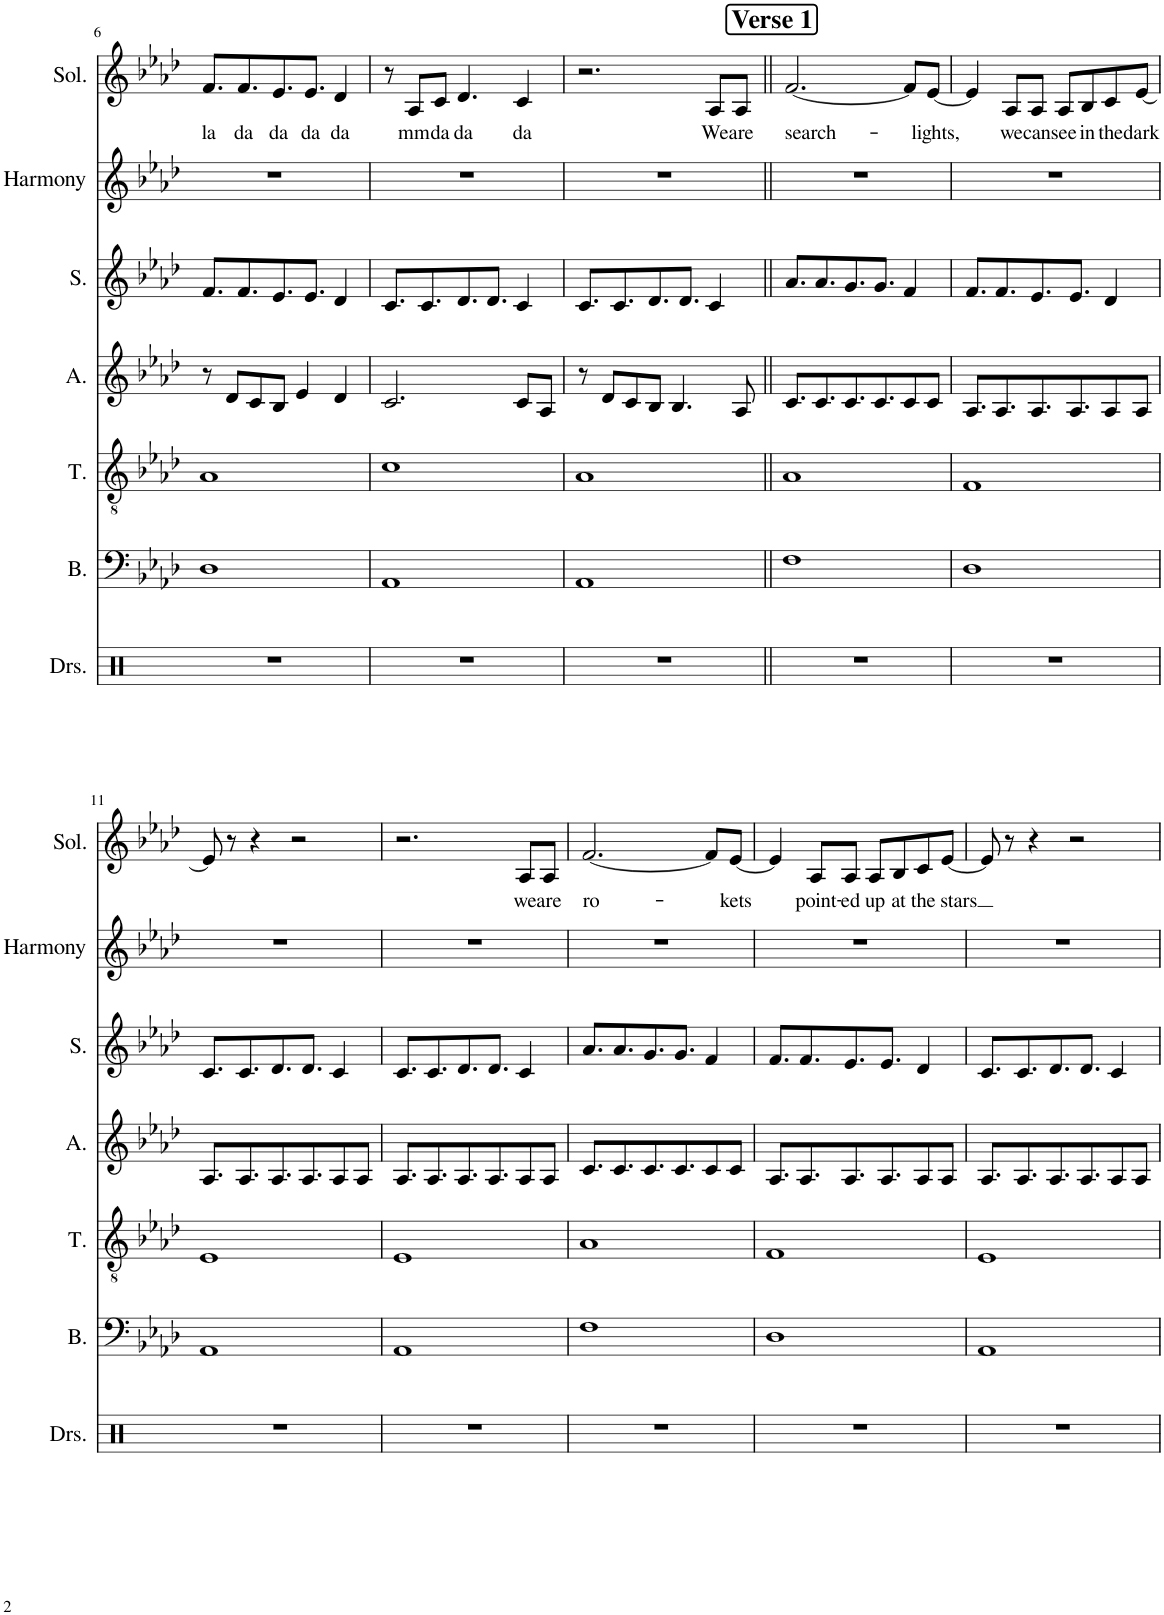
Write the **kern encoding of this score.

**kern	**kern	**kern	**kern	**kern	**kern	**kern	**text
*part7	*part6	*part5	*part4	*part3	*part2	*part1	*part1
*staff7	*staff6	*staff5	*staff4	*staff3	*staff2	*staff1	*staff1
*I"Drumset	*I"Bass	*I"Tenor	*I"Alto	*I"Soprano	*I"Harmony	*I"Solo	*
*I'Drs.	*I'B.	*I'T.	*I'A.	*I'S.	*I'Harmony	*I'Sol.	*
!!LO:PB:g=z
*clefX	*clefF4	*clefGv2	*clefG2	*clefG2	*clefG2	*clefG2	*
*k[]	*k[b-e-a-d-]	*k[b-e-a-d-]	*k[b-e-a-d-]	*k[b-e-a-d-]	*k[b-e-a-d-]	*k[b-e-a-d-]	*
*M4/4	*M4/4	*M4/4	*M4/4	*M4/4	*M4/4	*M4/4	*
=6	=6	=6	=6	=6	=6	=6	=6
!	!	!	!	!	!	!	!LO:LY:b
1r	1D-	1A-	8r	8.f/L	1r	8.f/L	la
.	.	.	8d-/L	.	.	.	.
!	!	!	!	!	!	!	!LO:LY:b
.	.	.	.	8.f/	.	8.f/	da
.	.	.	8c/	.	.	.	.
!	!	!	!	!	!	!	!LO:LY:b
.	.	.	8B-/J	8.e-/	.	8.e-/	da
.	.	.	4e-/	.	.	.	.
!	!	!	!	!	!	!	!LO:LY:b
.	.	.	.	8.e-/J	.	8.e-/J	da
!	!	!	!	!	!	!	!LO:LY:b
.	.	.	4d-/	4d-/	.	4d-/	da
=7	=7	=7	=7	=7	=7	=7	=7
1r	1AA-	1c	2.c/	8.c/L	1r	8r	.
!	!	!	!	!	!	!	!LO:LY:b
.	.	.	.	.	.	8A-/L	mm
.	.	.	.	8.c/	.	.	.
!	!	!	!	!	!	!	!LO:LY:b
.	.	.	.	.	.	8c/J	da
!	!	!	!	!	!	!	!LO:LY:b
.	.	.	.	8.d-/	.	4.d-/	da
.	.	.	.	8.d-/J	.	.	.
!	!	!	!	!	!	!	!LO:LY:b
.	.	.	8c/L	4c/	.	4c/	da
.	.	.	8A-/J	.	.	.	.
=8	=8	=8	=8	=8	=8	=8	=8
1r	1AA-	1A-	8r	8.c/L	1r	2.r	.
.	.	.	8d-/L	.	.	.	.
.	.	.	.	8.c/	.	.	.
.	.	.	8c/	.	.	.	.
.	.	.	8B-/J	8.d-/	.	.	.
.	.	.	4.B-/	.	.	.	.
.	.	.	.	8.d-/J	.	.	.
!	!	!	!	!	!	!	!LO:LY:b
.	.	.	.	4c/	.	8A-/L	We
!	!	!	!	!	!	!	!LO:LY:b
.	.	.	8A-/	.	.	8A-/J	are
!!LO:REH:place=s1:a:B:cj:fs=14:t=Verse 1
=9||	=9||	=9||	=9||	=9||	=9||	=9||	=9||
!	!	!	!	!	!	!	!LO:LY:b
1r	1F	1A-	8.c/L	8.a-/L	1r	[2.f/	search-
.	.	.	8.c/	8.a-/	.	.	.
.	.	.	8.c/	8.g/	.	.	.
.	.	.	8.c/	8.g/J	.	.	.
.	.	.	8c/	4f/	.	8f/L]	.
!	!	!	!	!	!	!	!LO:LY:b
.	.	.	8c/J	.	.	[8e-/J	-lights,
=10	=10	=10	=10	=10	=10	=10	=10
1r	1D-	1F	8.A-/L	8.f/L	1r	4e-/]	.
.	.	.	8.A-/	8.f/	.	.	.
!	!	!	!	!	!	!	!LO:LY:b
.	.	.	.	.	.	8A-/L	we
!	!	!	!	!	!	!	!LO:LY:b
.	.	.	8.A-/	8.e-/	.	8A-/J	can
!	!	!	!	!	!	!	!LO:LY:b
.	.	.	.	.	.	8A-/L	see
.	.	.	8.A-/	8.e-/J	.	.	.
!	!	!	!	!	!	!	!LO:LY:b
.	.	.	.	.	.	8B-/	in
!	!	!	!	!	!	!	!LO:LY:b
.	.	.	8A-/	4d-/	.	8c/	the
!	!	!	!	!	!	!	!LO:LY:b
.	.	.	8A-/J	.	.	[8e-/J	dark
!!LO:LB:g=z
=11	=11	=11	=11	=11	=11	=11	=11
1r	1AA-	1E-	8.A-/L	8.c/L	1r	8e-/]	.
.	.	.	.	.	.	8r	.
.	.	.	8.A-/	8.c/	.	.	.
.	.	.	.	.	.	4r	.
.	.	.	8.A-/	8.d-/	.	.	.
.	.	.	.	.	.	2r	.
.	.	.	8.A-/	8.d-/J	.	.	.
.	.	.	8A-/	4c/	.	.	.
.	.	.	8A-/J	.	.	.	.
=12	=12	=12	=12	=12	=12	=12	=12
1r	1AA-	1E-	8.A-/L	8.c/L	1r	2.r	.
.	.	.	8.A-/	8.c/	.	.	.
.	.	.	8.A-/	8.d-/	.	.	.
.	.	.	8.A-/	8.d-/J	.	.	.
!	!	!	!	!	!	!	!LO:LY:b
.	.	.	8A-/	4c/	.	8A-/L	we
!	!	!	!	!	!	!	!LO:LY:b
.	.	.	8A-/J	.	.	8A-/J	are
=13	=13	=13	=13	=13	=13	=13	=13
!	!	!	!	!	!	!	!LO:LY:b
1r	1F	1A-	8.c/L	8.a-/L	1r	[2.f/	ro-
.	.	.	8.c/	8.a-/	.	.	.
.	.	.	8.c/	8.g/	.	.	.
.	.	.	8.c/	8.g/J	.	.	.
.	.	.	8c/	4f/	.	8f/L]	.
!	!	!	!	!	!	!	!LO:LY:b
.	.	.	8c/J	.	.	[8e-/J	-kets
=14	=14	=14	=14	=14	=14	=14	=14
1r	1D-	1F	8.A-/L	8.f/L	1r	4e-/]	.
.	.	.	8.A-/	8.f/	.	.	.
!	!	!	!	!	!	!	!LO:LY:b
.	.	.	.	.	.	8A-/L	point-
!	!	!	!	!	!	!	!LO:LY:b
.	.	.	8.A-/	8.e-/	.	8A-/J	-ed
!	!	!	!	!	!	!	!LO:LY:b
.	.	.	.	.	.	8A-/L	up
.	.	.	8.A-/	8.e-/J	.	.	.
!	!	!	!	!	!	!	!LO:LY:b
.	.	.	.	.	.	8B-/	at
!	!	!	!	!	!	!	!LO:LY:b
.	.	.	8A-/	4d-/	.	8c/	the
!	!	!	!	!	!	!	!LO:LY:b
.	.	.	8A-/J	.	.	[8e-/J	stars
=15	=15	=15	=15	=15	=15	=15	=15
1r	1AA-	1E-	8.A-/L	8.c/L	1r	8e-/]	.
.	.	.	.	.	.	8r	.
.	.	.	8.A-/	8.c/	.	.	.
.	.	.	.	.	.	4r	.
.	.	.	8.A-/	8.d-/	.	.	.
.	.	.	.	.	.	2r	.
.	.	.	8.A-/	8.d-/J	.	.	.
.	.	.	8A-/	4c/	.	.	.
.	.	.	8A-/J	.	.	.	.
=	=	=	=	=	=	=	=
*-	*-	*-	*-	*-	*-	*-	*-
